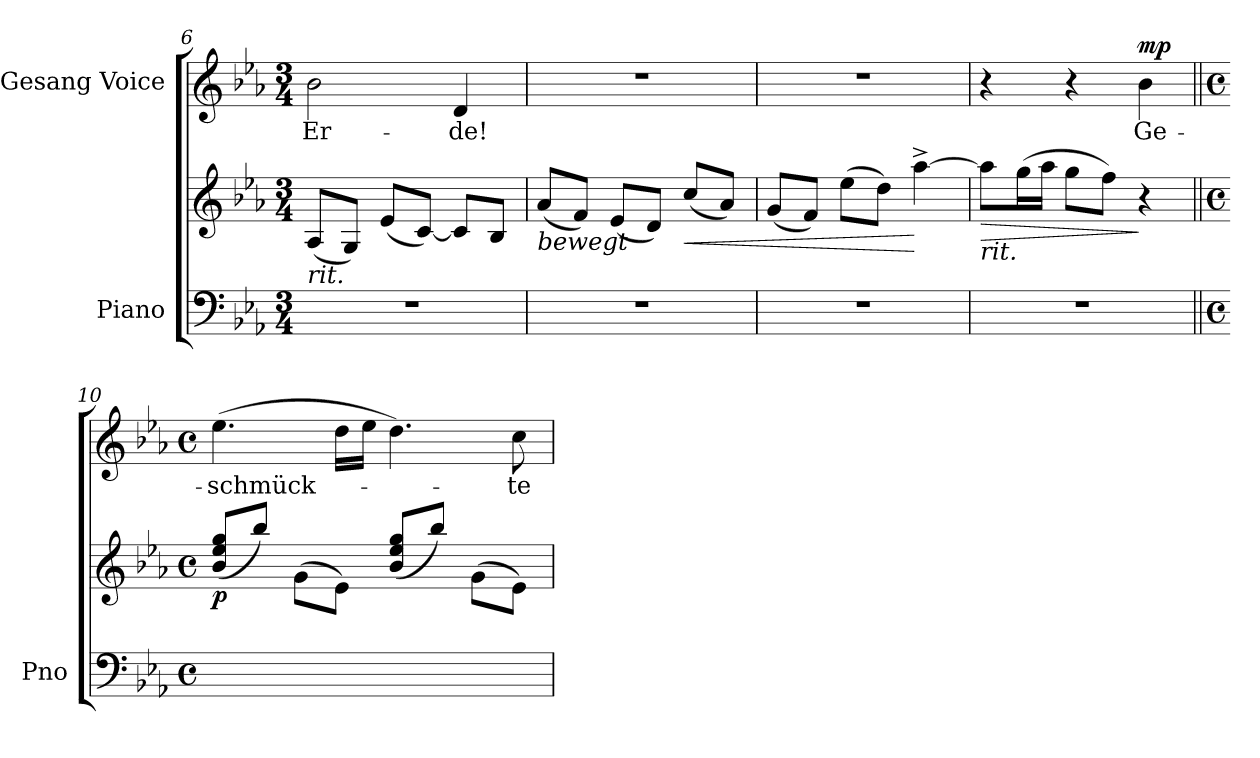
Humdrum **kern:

**kern	**kern	**dynam	**kern	**text	**dynam
*part2	*part2	*part2	*part1	*part1	*part1
*staff3	*staff2	*staff2/3	*staff1	*staff1	*staff1
*I"Piano	*	*	*I"Gesang Voice	*	*
*I'Pno	*	*	*	*	*
!!LO:LB:g=z
*clefF4	*clefG2	*	*clefG2	*	*
*k[b-e-a-]	*k[b-e-a-]	*	*k[b-e-a-]	*	*
*M3/4	*M3/4	*	*M3/4	*	*
*MM110	*MM110	*	*MM110	*	*
=6	=6	=6	=6	=6	=6
!	!LO:TX:b:i:t=rit.	!	!	!	!
!	!	!	!	!LO:LY:b	!
2.r	(<8A-/L	.	2b-\	Er-	.
.	8G/J)	.	.	.	.
.	(<8e-/L	.	.	.	.
.	[8c/J)	.	.	.	.
!	!	!	!	!LO:LY:b	!
.	8c/L]	.	4d/	-de!	.
.	8B-/J	.	.	.	.
=7	=7	=7	=7	=7	=7
*	*	*	*MM114	*	*
!	!LO:TX:b:i:t=bewegt	!	!	!	!
*	*	*	*^	*	*
2.r	(<8a-/L	.	2.r	2ryy	.	.
.	8f/J)	.	.	.	.	.
.	(<8e-/L	.	.	.	.	.
.	8d/J)	.	.	.	.	.
*	*	*	*MM116	*	*	*
!	!	!LO:HP:b	!	!	!	!
.	(<8cc/L	<	.	4ryy	.	.
.	8a-/J)	.	.	.	.	.
=8	=8	=8	=8	=8	=8	=8
2.r	(<8g/L	.	2.r	2ryy	.	.
.	8f/J)	.	.	.	.	.
.	(>8ee-\L	.	.	.	.	.
.	8dd\J)	.	.	.	.	.
*	*	*	*MM100	*	*	*
.	[4aa-^\	[	.	4ryy	.	.
=9	=9	=9	=9	=9	=9	=9
!	!LO:TX:b:i:t=rit.	!	!	!	!	!
!	!	!LO:HP:b	!	!	!	!
2.r	8aa-\L]	>	4r	4.ryy	.	.
.	(>16gg\L	.	.	.	.	.
.	16aa-\JJ	.	.	.	.	.
.	8gg\L	.	4r	.	.	.
*	*	*	*MM100	*	*	*
.	8ff\J)	.	.	4.ryy	.	.
!	!	!	!	!	!LO:LY:b	!LO:DY:a
.	4r	]	4b-\	.	Ge-	mp
*	*	*	*v	*v	*	*
=10||	=10||	=10||	=10||	=10||	=10||
*M4/4	*M4/4	*	*M4/4	*	*
*met(c)	*met(c)	*	*met(c)	*	*
*	*^	*	*^	*	*
!	!	!	!	!LO:TX:a:B:t=Ruhig	!	!	!
!	!	!	!LO:DY:b	!	!	!LO:LY:b	!
*	*	*	*	*v	*v	*	*
4ryy	(>8b-/ 8ee-/ 8gg/L	4ryy	p	(>4.ee-\	-schmück-	.
.	8bb-/J)	.	.	.	.	.
4ryy	4ryy	(<8g\L	.	.	.	.
.	.	8e-\J)	.	16dd\LL	.	.
.	.	.	.	16ee-\JJ	.	.
4ryy	(>8b-/ 8ee-/ 8gg/L	4ryy	.	4.dd\)	.	.
.	8bb-/J)	.	.	.	.	.
4ryy	4ryy	(<8g\L	.	.	.	.
!	!	!	!	!	!LO:LY:b	!
.	.	8e-\J)	.	8cc\	-te	.
*	*v	*v	*	*	*	*
=	=	=	=	=	=
*-	*-	*-	*-	*-	*-
